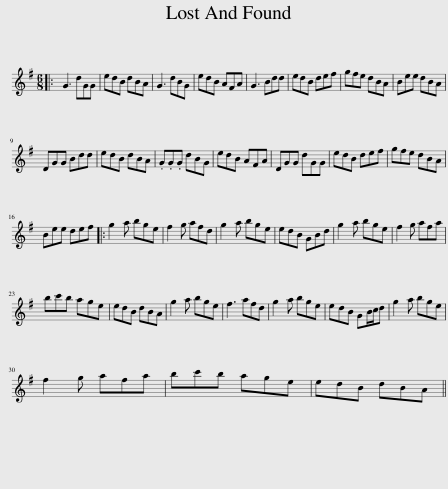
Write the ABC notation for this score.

X:1
L:1/8
M:6/8
I:linebreak $
K:G
V:1 treble
V:1
|: G3 dGG | edB dBA | G3 dBG | edB AFA | G3 Bdd | %5
 edB def | gfe dBA | Bee dBA |$ DGG Bdd | edB dBA | %10
 .G.G.G dBG | edB AFA | DGG dGG | edB def | gfe dBA |$ %15
 Bee def |: g2 a bge | f2 g afd | g2 a bge | edB GBd | %20
 g2 a bge | f2 g afa |$ bc'b age | edB dBA | g2 a bge | %25
 f3 afd | g2 a bge | edB GB/c/d | g2 a bge |$ f2 g afa | %30
 bc'b age | edB dBA || %32
